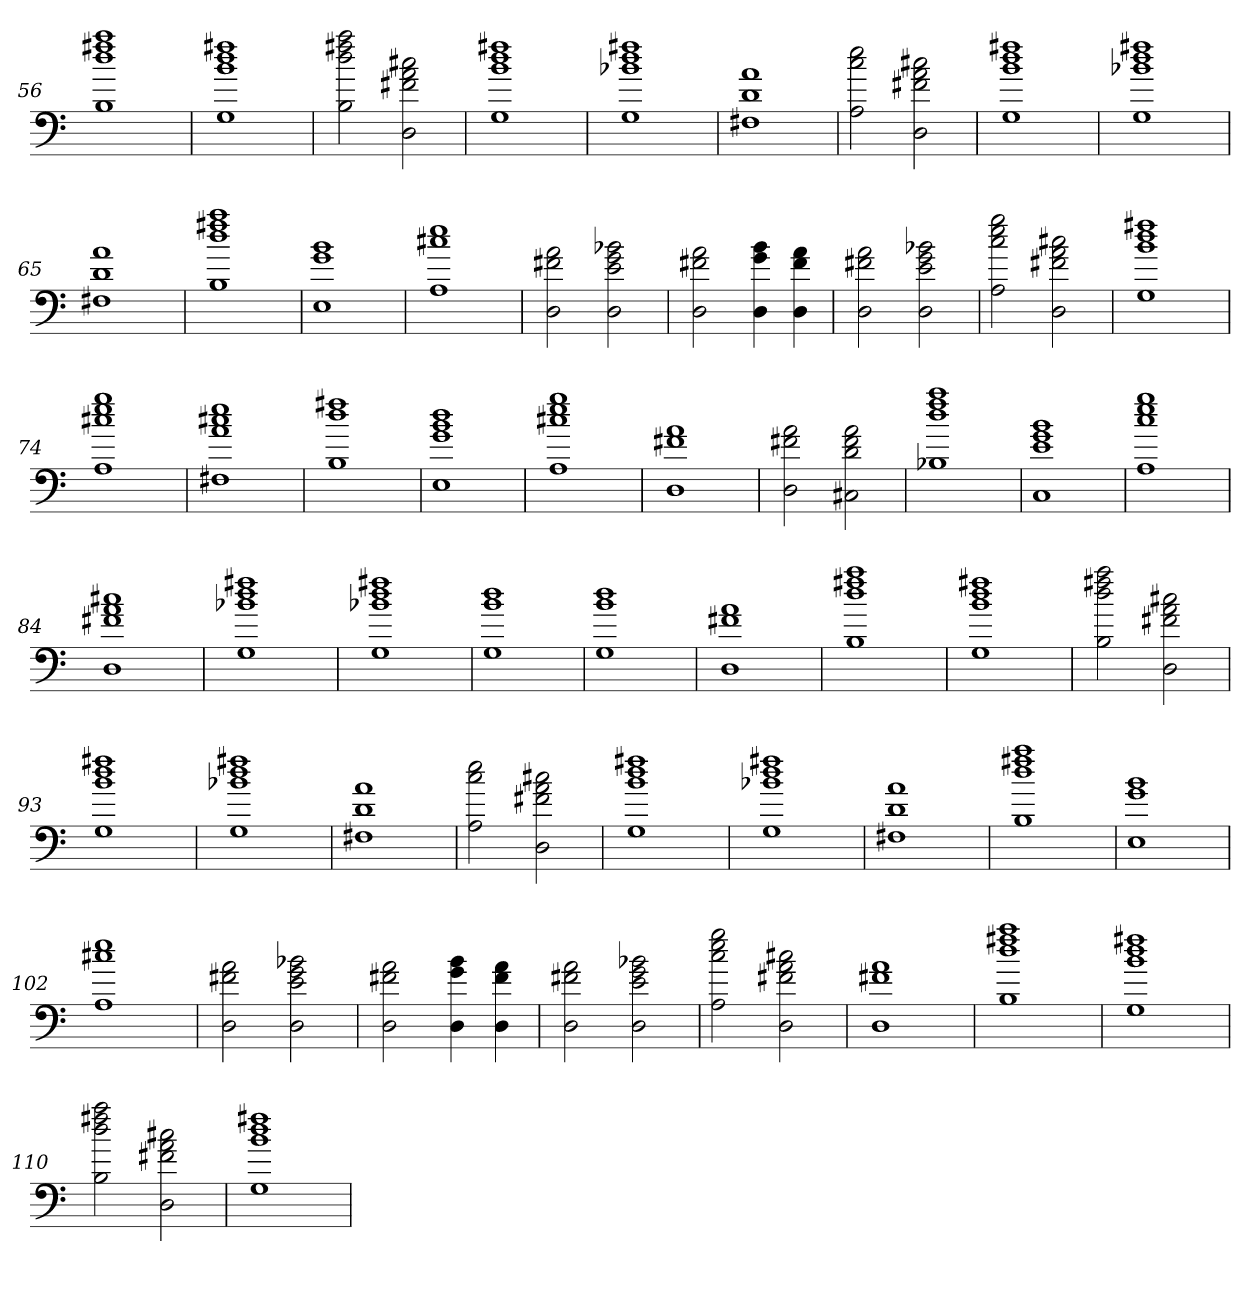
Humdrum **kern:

**kern
*part1
*staff1
=56
1B 1dd 1ff#X 1aa
=57
1G 1b 1dd 1ff#X
=58
2B 2dd 2ff#X 2aa
2D 2f#X 2a 2cc#X
=59
1G 1b 1dd 1ff#X
=60
1G 1b-X 1dd 1ff#X
=61
1F#X 1d 1a
=62
2A 2cc 2ee
2D 2f#X 2a 2cc#X
=63
1G 1b 1dd 1ff#X
=64
1G 1b-X 1dd 1ff#X
=65
1F#X 1d 1a
=66
1B 1dd 1ff#X 1aa
=67
1E 1g 1b
=68
1A 1cc#X 1ee
=69
2D 2f#X 2a
2D 2e 2g 2b-X
=70
2D 2f#X 2a
4D 4g 4b
4D 4f# 4a
=71
2D 2f#X 2a
2D 2e 2g 2b-X
=72
2A 2cc 2ee 2gg
2D 2f#X 2a 2cc#X
=73
1G 1b 1dd 1ff#X
=74
1A 1cc#X 1ee 1gg
=75
1F#X 1a 1cc#X 1ee
=76
1B 1dd 1ff#X
=77
1E 1g 1b 1dd
=78
1A 1cc#X 1ee 1gg
=79
1D 1f#X 1a
=80
2D 2f#X 2a
2C#X 2d 2f# 2a
=81
1B-X 1dd 1ff 1aa
=82
1C 1e 1g 1b
=83
1A 1cc 1ee 1gg
=84
1D 1f#X 1a 1cc#X
=85
1G 1b-X 1dd 1ff#X
=86
1G 1b-X 1dd 1ff#X
=87
1G 1b 1dd
=88
1G 1b 1dd
=89
1D 1f#X 1a
=90
1B 1dd 1ff#X 1aa
=91
1G 1b 1dd 1ff#X
=92
2B 2dd 2ff#X 2aa
2D 2f#X 2a 2cc#X
=93
1G 1b 1dd 1ff#X
=94
1G 1b-X 1dd 1ff#X
=95
1F#X 1d 1a
=96
2A 2cc 2ee
2D 2f#X 2a 2cc#X
=97
1G 1b 1dd 1ff#X
=98
1G 1b-X 1dd 1ff#X
=99
1F#X 1d 1a
=100
1B 1dd 1ff#X 1aa
=101
1E 1g 1b
=102
1A 1cc#X 1ee
=103
2D 2f#X 2a
2D 2e 2g 2b-X
=104
2D 2f#X 2a
4D 4g 4b
4D 4f# 4a
=105
2D 2f#X 2a
2D 2e 2g 2b-X
=106
2A 2cc 2ee 2gg
2D 2f#X 2a 2cc#X
=107
1D 1f#X 1a
=108
1B 1dd 1ff#X 1aa
=109
1G 1b 1dd 1ff#X
=110
2B 2dd 2ff#X 2aa
2D 2f#X 2a 2cc#X
=111
1G 1b 1dd 1ff#X
=
*-
